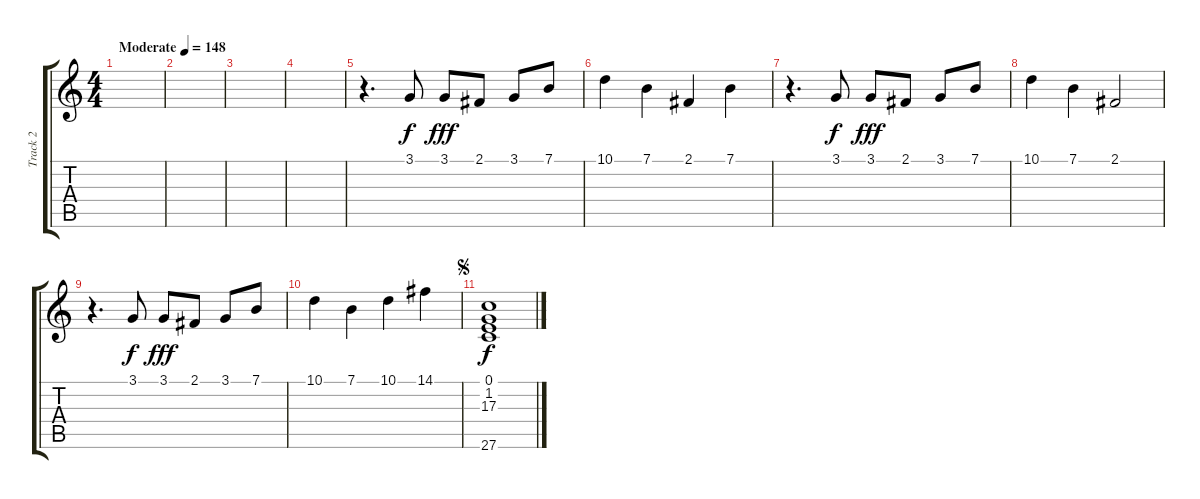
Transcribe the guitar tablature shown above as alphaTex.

\track ("Track 2" "Track 2") {instrument acousticgrandpiano}
\staff {score tabs}
\tuning (E4 B3 G3 D3 A2 E2) {hide}
\ts (4 4)
\tempo (148 "Moderate")
\clef g2
\ks c
|
|
|
|
r.4{d} 3.1.8 3.1.8{dy fff} 2.1.8 3.1.8 7.1.8 |
10.1.4 7.1.4 2.1.4 7.1.4 |
r.4{d} 3.1.8{dy f} 3.1.8{dy fff} 2.1.8 3.1.8 7.1.8 |
10.1.4 7.1.4 2.1.2 |
r.4{d} 3.1.8{dy f} 3.1.8{dy fff} 2.1.8 3.1.8 7.1.8 |
10.1.4 7.1.4 10.1.4 14.1.4 |
\jump segno
(0.1 1.2 17.3 27.6).1{dy f}
